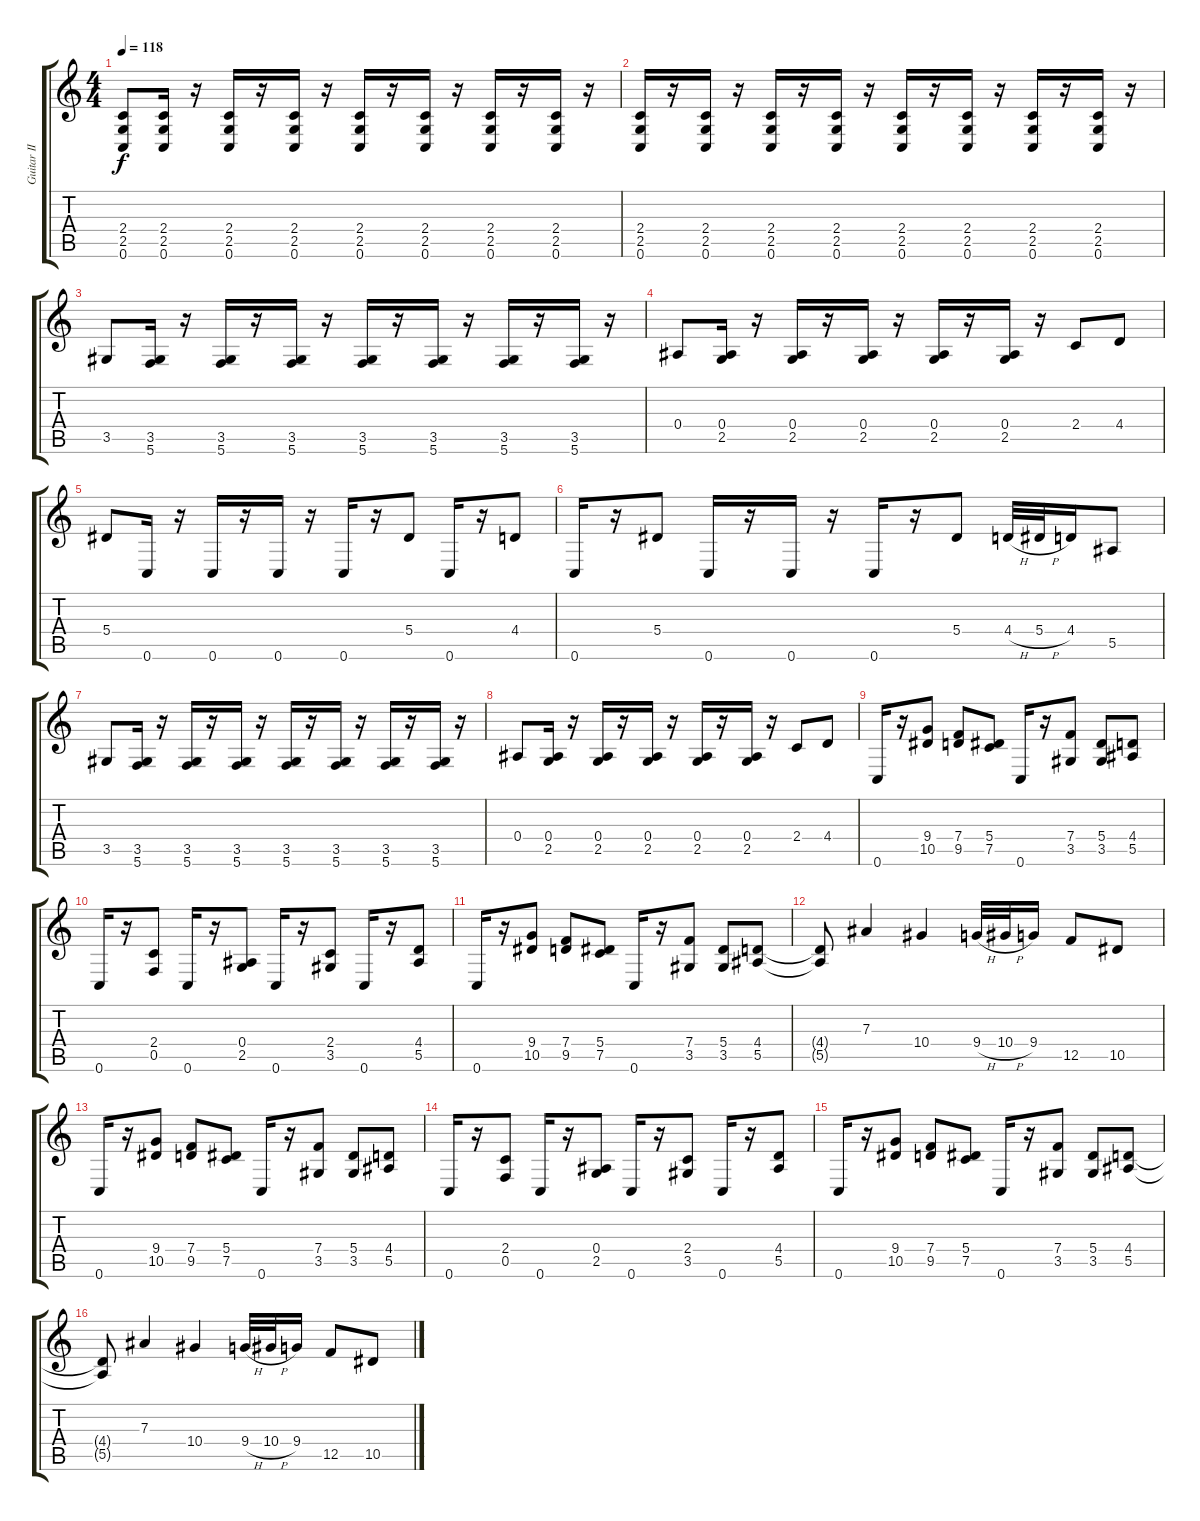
\track ("Guitar II" "Guitar II") {instrument distortionguitar}
\staff {score tabs}
\tuning (C4 G3 Eb3 Bb2 F2 C2) {hide}
\ts (4 4)
\tempo 118
\clef g2
\ks c
(2.4 2.5 0.6).8{dy f} (2.4 2.5 0.6).16 r.16 (2.4 2.5 0.6).16 r.16 (2.4 2.5 0.6).16 r.16 (2.4 2.5 0.6).16 r.16 (2.4 2.5 0.6).16 r.16 (2.4 2.5 0.6).16 r.16 (2.4 2.5 0.6).16 r.16 |
(2.4 2.5 0.6).16 r.16 (2.4 2.5 0.6).16 r.16 (2.4 2.5 0.6).16 r.16 (2.4 2.5 0.6).16 r.16 (2.4 2.5 0.6).16 r.16 (2.4 2.5 0.6).16 r.16 (2.4 2.5 0.6).16 r.16 (2.4 2.5 0.6).16 r.16 |
3.5.8 (3.5 5.6).16 r.16 (3.5 5.6).16 r.16 (3.5 5.6).16 r.16 (3.5 5.6).16 r.16 (3.5 5.6).16 r.16 (3.5 5.6).16 r.16 (3.5 5.6).16 r.16 |
0.4.8 (0.4 2.5).16 r.16 (0.4 2.5).16 r.16 (0.4 2.5).16 r.16 (0.4 2.5).16 r.16 (0.4 2.5).16 r.16 2.4.8 4.4.8 |
5.4.8 0.6.16 r.16 0.6.16 r.16 0.6.16 r.16 0.6.16 r.16 5.4.8 0.6.16 r.16 4.4.8 |
0.6.16 r.16 5.4.8 0.6.16 r.16 0.6.16 r.16 0.6.16 r.16 5.4.8 4.4{h}.32 5.4{h}.32 4.4.16 5.5.8 |
3.5.8 (3.5 5.6).16 r.16 (3.5 5.6).16 r.16 (3.5 5.6).16 r.16 (3.5 5.6).16 r.16 (3.5 5.6).16 r.16 (3.5 5.6).16 r.16 (3.5 5.6).16 r.16 |
0.4.8 (0.4 2.5).16 r.16 (0.4 2.5).16 r.16 (0.4 2.5).16 r.16 (0.4 2.5).16 r.16 (0.4 2.5).16 r.16 2.4.8 4.4.8 |
0.6.16 r.16 (9.4 10.5).8 (7.4 9.5).8 (5.4 7.5).8 0.6.16 r.16 (7.4 3.5).8 (5.4 3.5).8 (4.4 5.5).8 |
0.6.16 r.16 (2.4 0.5).8 0.6.16 r.16 (0.4 2.5).8 0.6.16 r.16 (2.4 3.5).8 0.6.16 r.16 (4.4 5.5).8 |
0.6.16 r.16 (9.4 10.5).8 (7.4 9.5).8 (5.4 7.5).8 0.6.16 r.16 (7.4 3.5).8 (5.4 3.5).8 (4.4 5.5).8 |
(4.4{t} 5.5{t}).8 7.3.4 10.4.4 9.4{h}.32 10.4{h}.32 9.4.16 12.5.8 10.5.8 |
0.6.16 r.16 (9.4 10.5).8 (7.4 9.5).8 (5.4 7.5).8 0.6.16 r.16 (7.4 3.5).8 (5.4 3.5).8 (4.4 5.5).8 |
0.6.16 r.16 (2.4 0.5).8 0.6.16 r.16 (0.4 2.5).8 0.6.16 r.16 (2.4 3.5).8 0.6.16 r.16 (4.4 5.5).8 |
0.6.16 r.16 (9.4 10.5).8 (7.4 9.5).8 (5.4 7.5).8 0.6.16 r.16 (7.4 3.5).8 (5.4 3.5).8 (4.4 5.5).8 |
(4.4{t} 5.5{t}).8 7.3.4 10.4.4 9.4{h}.32 10.4{h}.32 9.4.16 12.5.8 10.5.8
